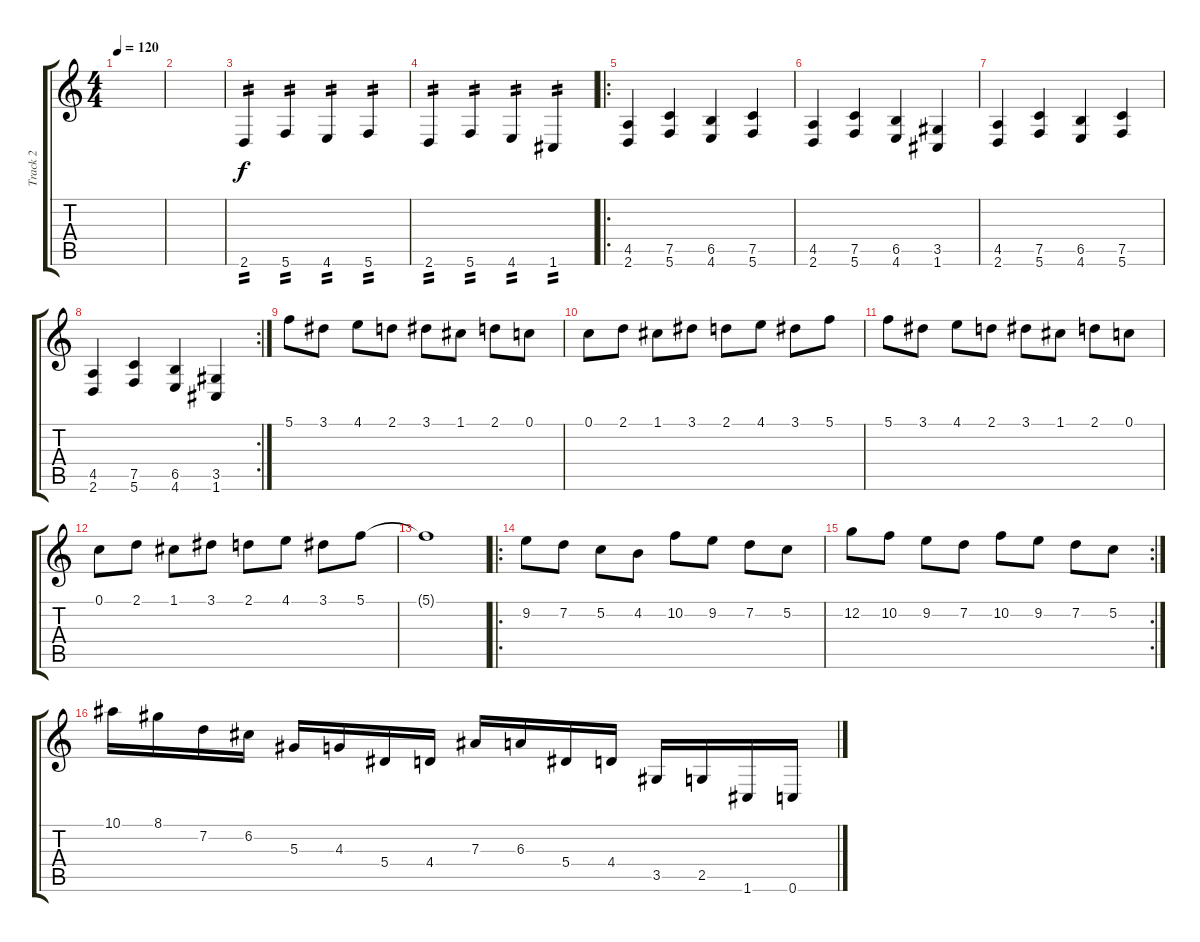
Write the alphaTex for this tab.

\track ("Track 2" "Track 2") {instrument distortionguitar}
\staff {score tabs}
\tuning (C4 G3 Eb3 Bb2 F2 C2) {hide}
\ts (4 4)
\tempo 120
\clef g2
\ks c
|
|
2.6.4{tp 2} 5.6.4{tp 2} 4.6.4{tp 2} 5.6.4{tp 2} |
2.6.4{tp 2} 5.6.4{tp 2} 4.6.4{tp 2} 1.6.4{tp 2} |
\ro
(4.5 2.6).4 (7.5 5.6).4 (6.5 4.6).4 (7.5 5.6).4 |
(4.5 2.6).4 (7.5 5.6).4 (6.5 4.6).4 (3.5 1.6).4 |
(4.5 2.6).4 (7.5 5.6).4 (6.5 4.6).4 (7.5 5.6).4 |
\rc 2
(4.5 2.6).4 (7.5 5.6).4 (6.5 4.6).4 (3.5 1.6).4 |
5.1.8 3.1.8 4.1.8 2.1.8 3.1.8 1.1.8 2.1.8 0.1.8 |
0.1.8 2.1.8 1.1.8 3.1.8 2.1.8 4.1.8 3.1.8 5.1.8 |
5.1.8 3.1.8 4.1.8 2.1.8 3.1.8 1.1.8 2.1.8 0.1.8 |
0.1.8 2.1.8 1.1.8 3.1.8 2.1.8 4.1.8 3.1.8 5.1.8 |
5.1{t}.1 |
\ro
9.2.8 7.2.8 5.2.8 4.2.8 10.2.8 9.2.8 7.2.8 5.2.8 |
\rc 2
12.2.8 10.2.8 9.2.8 7.2.8 10.2.8 9.2.8 7.2.8 5.2.8 |
10.1.16 8.1.16 7.2.16 6.2.16 5.3.16 4.3.16 5.4.16 4.4.16 7.3.16 6.3.16 5.4.16 4.4.16 3.5.16 2.5.16 1.6.16 0.6.16
